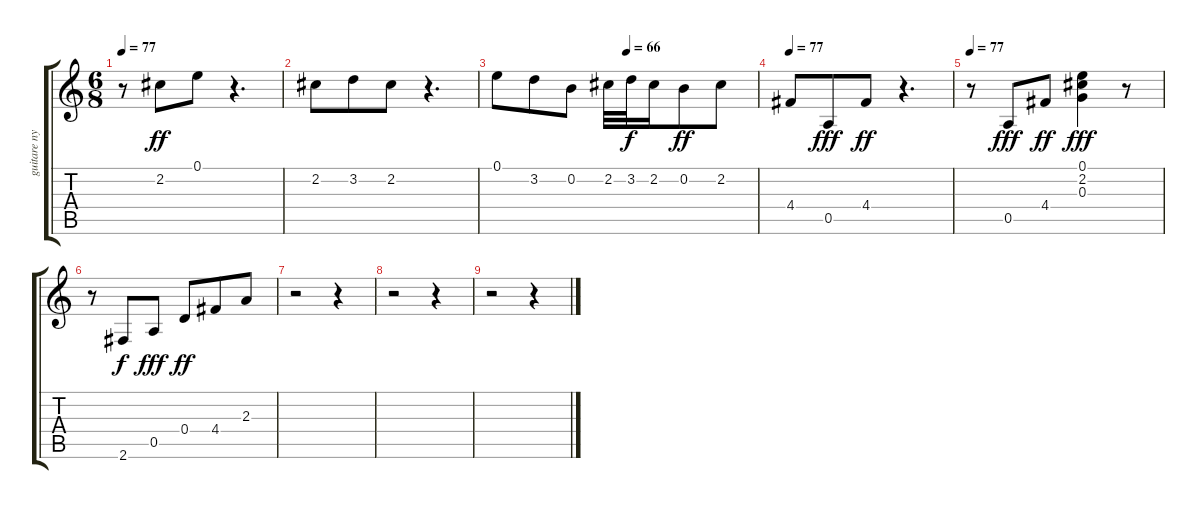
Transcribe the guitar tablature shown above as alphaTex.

\track ("guitare nylon" "guitare ny") {instrument acousticguitarnylon}
\staff {score tabs}
\tuning (E4 B3 G3 D3 A2 E2) {hide}
\ts (6 8)
\tempo 77
\clef g2
\ks c
r.8{dy ff} 2.2.8 0.1.8 r.4{d} |
2.2.8 3.2.8 2.2.8 r.4{d} |
\tempo (66 0.5)
0.1.8 3.2.8 0.2.8 2.2.32 3.2.32{dy f} 2.2.16 0.2.8{dy ff} 2.2.8 |
\tempo 77
4.4.8 0.5.8{dy fff} 4.4.8{dy ff} r.4{d} |
\tempo 77
r.8 0.5.8{dy fff} 4.4.8{dy ff} (0.1 2.2 0.3).4{dy fff} r.8 |
r.8 2.6.8{dy f} 0.5.8{dy fff} 0.4.8{dy ff} 4.4.8 2.3.8 |
r.2 r.4 |
r.2 r.4 |
r.2 r.4
